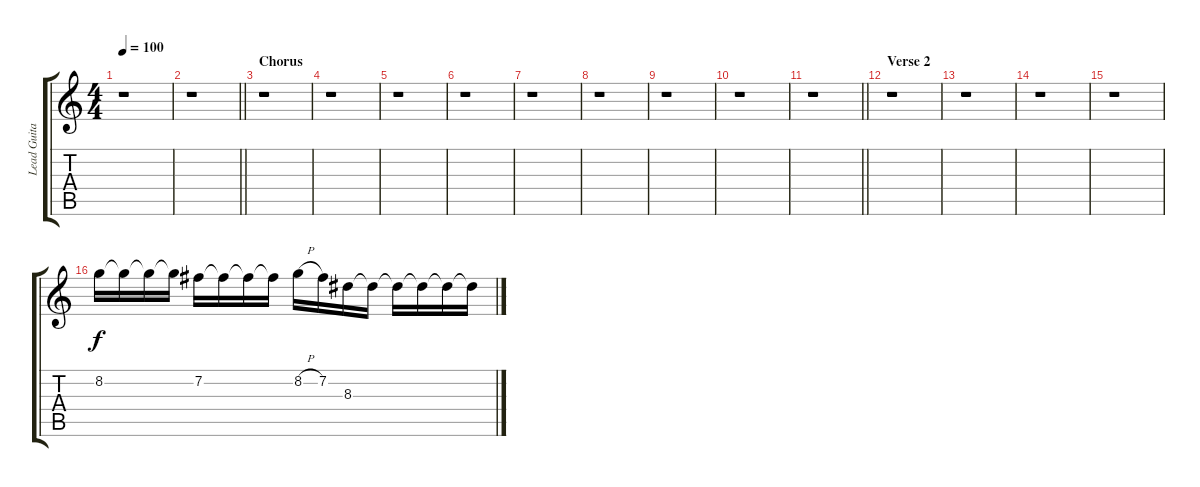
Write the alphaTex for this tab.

\track ("Lead Guitar" "Lead Guita") {instrument electricguitarclean}
\staff {score tabs}
\tuning (E4 B3 G3 D3 A2 E2) {hide}
\ts (4 4)
\tempo 100
\clef g2
\ks c
r.1{dy f} |
\barLineRight lightlight
r.1 |
\section ("" "Chorus")
r.1 |
r.1 |
r.1 |
r.1 |
r.1 |
r.1 |
r.1 |
r.1 |
\barLineRight lightlight
r.1 |
\section ("" "Verse 2")
r.1 |
r.1 |
r.1 |
r.1 |
8.2.16 8.2{t}.16 8.2{t}.16 8.2{t}.16 7.2.16 7.2{t}.16 7.2{t}.16 7.2{t}.16 8.2{h}.16 7.2.16 8.3.16 8.3{t}.16 8.3{t}.16 8.3{t}.16 8.3{t}.16 8.3{t}.16
